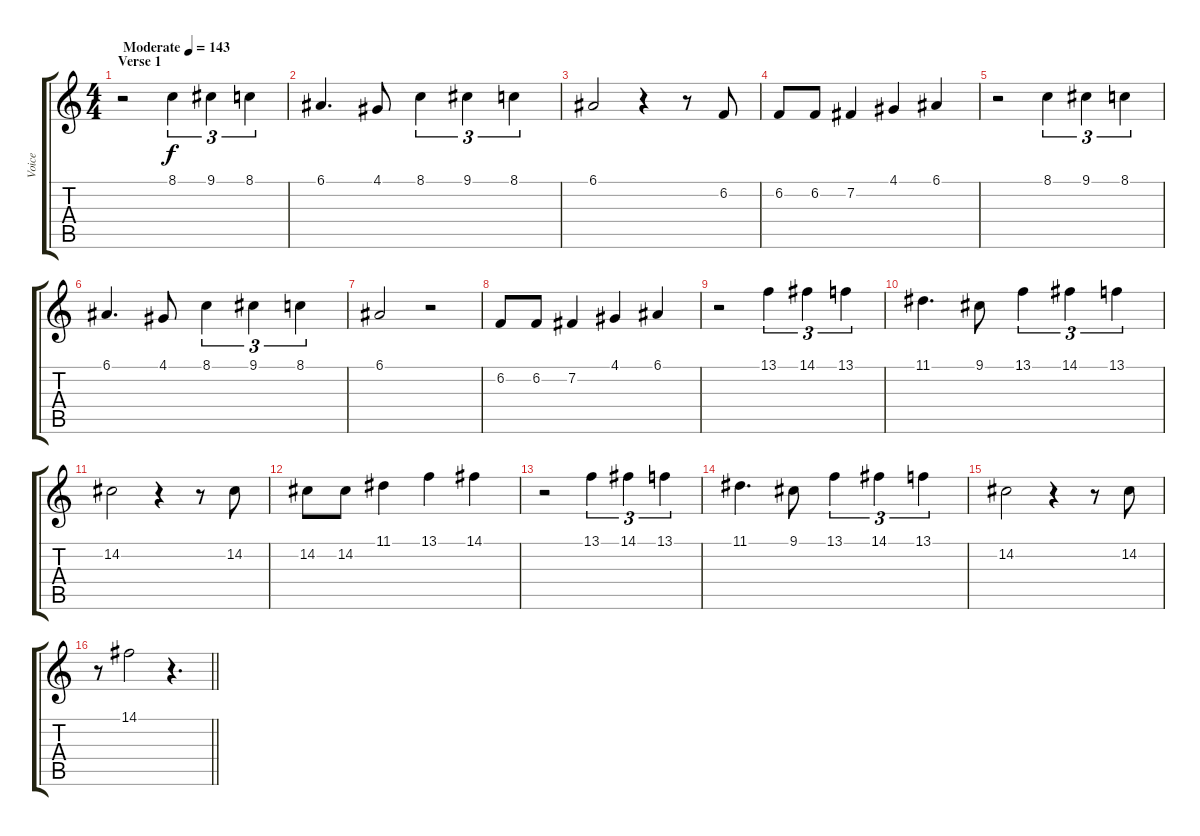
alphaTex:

\track ("Voice" "Voice") {instrument voiceoohs}
\staff {score tabs}
\tuning (E4 B3 G3 D3 A2 E2) {hide}
\ts (4 4)
\section ("" "Verse 1")
\tempo (143 "Moderate")
\clef g2
\ks c
r.2{dy f instrument voiceoohs} 8.1.4{tu (3 2)} 9.1.4{tu (3 2)} 8.1.4{tu (3 2)} |
6.1.4{d} 4.1.8 8.1.4{tu (3 2)} 9.1.4{tu (3 2)} 8.1.4{tu (3 2)} |
6.1.2 r.4 r.8 6.2.8 |
6.2.8 6.2.8 7.2.4 4.1.4 6.1.4 |
r.2 8.1.4{tu (3 2)} 9.1.4{tu (3 2)} 8.1.4{tu (3 2)} |
6.1.4{d} 4.1.8 8.1.4{tu (3 2)} 9.1.4{tu (3 2)} 8.1.4{tu (3 2)} |
6.1.2 r.2 |
6.2.8 6.2.8 7.2.4 4.1.4 6.1.4 |
r.2 13.1.4{tu (3 2)} 14.1.4{tu (3 2)} 13.1.4{tu (3 2)} |
11.1.4{d} 9.1.8 13.1.4{tu (3 2)} 14.1.4{tu (3 2)} 13.1.4{tu (3 2)} |
14.2.2 r.4 r.8 14.2.8 |
14.2.8 14.2.8 11.1.4 13.1.4 14.1.4 |
r.2 13.1.4{tu (3 2)} 14.1.4{tu (3 2)} 13.1.4{tu (3 2)} |
11.1.4{d} 9.1.8 13.1.4{tu (3 2)} 14.1.4{tu (3 2)} 13.1.4{tu (3 2)} |
14.2.2 r.4 r.8 14.2.8 |
\barLineRight lightlight
r.8 14.1.2 r.4{d}
